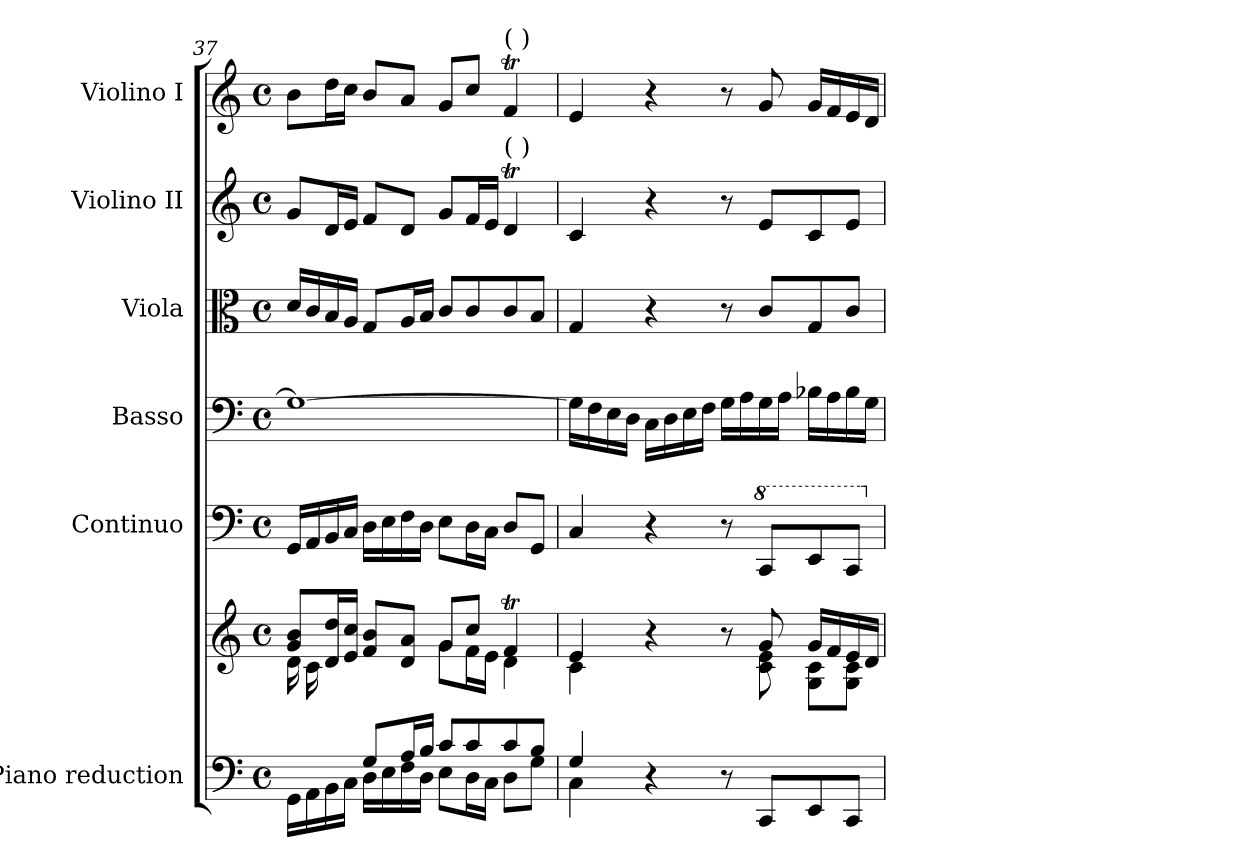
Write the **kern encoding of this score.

**kern	**kern	**kern	**kern	**kern	**kern	**kern
*part6	*part6	*part5	*part4	*part3	*part2	*part1
*staff7	*staff6	*staff5	*staff4	*staff3	*staff2	*staff1
*I"Piano reduction	*	*I"Continuo	*I"Basso	*I"Viola	*I"Violino II	*I"Violino I
*I'Pno	*	*	*	*I'Vla	*I'Vln	*I'Vln
*clefF4	*clefG2	*clefF4	*clefF4	*clefC3	*clefG2	*clefG2
*k[]	*k[]	*k[]	*k[]	*k[]	*k[]	*k[]
*M4/4	*M4/4	*M4/4	*M4/4	*M4/4	*M4/4	*M4/4
*met(c)	*met(c)	*met(c)	*met(c)	*met(c)	*met(c)	*met(c)
=37	=37	=37	=37	=37	=37	=37
*^	*^	*	*	*	*	*
*	*	*	*^	*	*	*	*	*
8ryy	16GG\LL	8g/ 8b/L	2ryy	16d\LL	16GG/LL	1G_	16d/LL	8g/L	8b\L
.	16AA\	.	.	16c\	16AA/	.	16c/	.	.
16B/	16BB\	16d/ 16dd/L	.	2..ryy	16BB/	.	16B/	16d/L	16dd\L
16A/JJ	16C\JJ	16e/ 16cc/JJ	.	.	16C/JJ	.	16A/JJ	16e/JJ	16cc\JJ
8G/L	16D\LL	8f/ 8b/L	.	.	16D\LL	.	8G/L	8f/L	8b/L
.	16E\	.	.	.	16E\	.	.	.	.
16A/L	16F\	8d/ 8a/J	.	.	16F\	.	16A/L	8d/J	8a/J
16B/JJ	16D\JJ	.	.	.	16D\JJ	.	16B/JJ	.	.
8c/L	8E\L	8g/L	8g\L	.	8E\L	.	8c/L	8g/L	8g/L
8c/	16D\L	8cc/J	16f\L	.	16D\L	.	8c/	16f/L	8cc/J
.	16C\JJ	.	16e\JJ	.	16C\JJ	.	.	16e/JJ	.
!	!	!	!	!	!	!	!	!	!LO:TX:a:t=(    )
!	!	!	!	!	!	!	!	!LO:TX:a:t=(    )	!
8c/	8D\L	4fT/	4d\	.	8D/L	.	8c/	4dT/	4fT/
8B/J	8G\J	.	.	.	8GG/J	.	8B/J	.	.
*	*	*	*v	*v	*	*	*	*	*
=38	=38	=38	=38	=38	=38	=38	=38	=38
4G/	4C\	4e/	4c\	4C/	16G\LL]	4G/	4c/	4e/
.	.	.	.	.	16F\	.	.	.
.	.	.	.	.	16E\	.	.	.
.	.	.	.	.	16D\JJ	.	.	.
4r	4ryy	4r	4ryy	4r	16C\LL	4r	4r	4r
.	.	.	.	.	16D\	.	.	.
.	.	.	.	.	16E\	.	.	.
.	.	.	.	.	16F\JJ	.	.	.
8r	2ryy	8r	8ryy	8r	16G\LL	8r	8r	8r
.	.	.	.	.	16A\	.	.	.
*	*	*	*	*8va	*	*	*	*
8CC/L	.	8g/	8c\ 8e\	8C/L	16G\	8c/L	8e/L	8g/
.	.	.	.	.	16A\JJ	.	.	.
8EE/	.	16g/LL	8G\ 8c\L	8E/	16B-X\LL	8G/	8c/	16g/LL
.	.	16f/	.	.	16A\	.	.	16f/
8CC/J	.	16e/	8G\ 8c\J	8C/J	16B-\	8c/J	8e/J	16e/
.	.	16d/JJ	.	.	16G\JJ	.	.	16d/JJ
*v	*v	*	*	*	*	*	*	*
*	*v	*v	*	*	*	*	*
*	*	*X8va	*	*	*	*
=	=	=	=	=	=	=
*-	*-	*-	*-	*-	*-	*-
